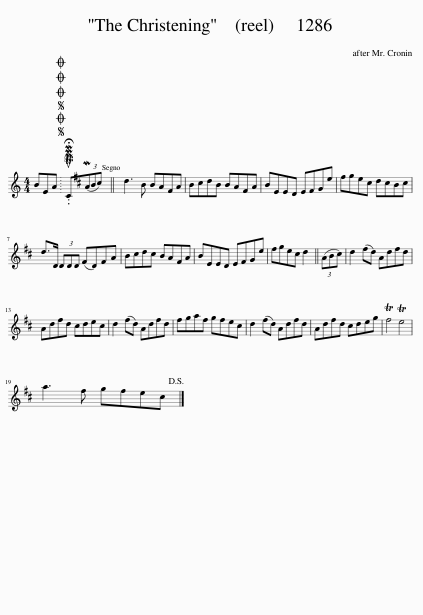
X:1
L:1/8
M:4/4
I:linebreak $
K:C
V:1 treble
V:1
 BEA |SOSOOO .!fermata!PMTuC(3(MAB^c) || d3 B BA^FA | B^cdB BA^FA | BEED E^FGe | %5
 ^fge^c dcBc |$ d>D (3DDD (^FD)FA | B^cdc BA^FA | BEED E^FGe | ^fge^c d2 || %10
 (3(AB^c) | d2 (^fd) Adfd |$ Ad^fd ^cdec | d2 (^fd) Adfd | ^fgaf gfe^c | %15
 d2 (^fd) Adfd | Ad^fd ^cdeg | T^f4 Te4 |$ a3 ^f gfe^c!D.S.! |] %19
